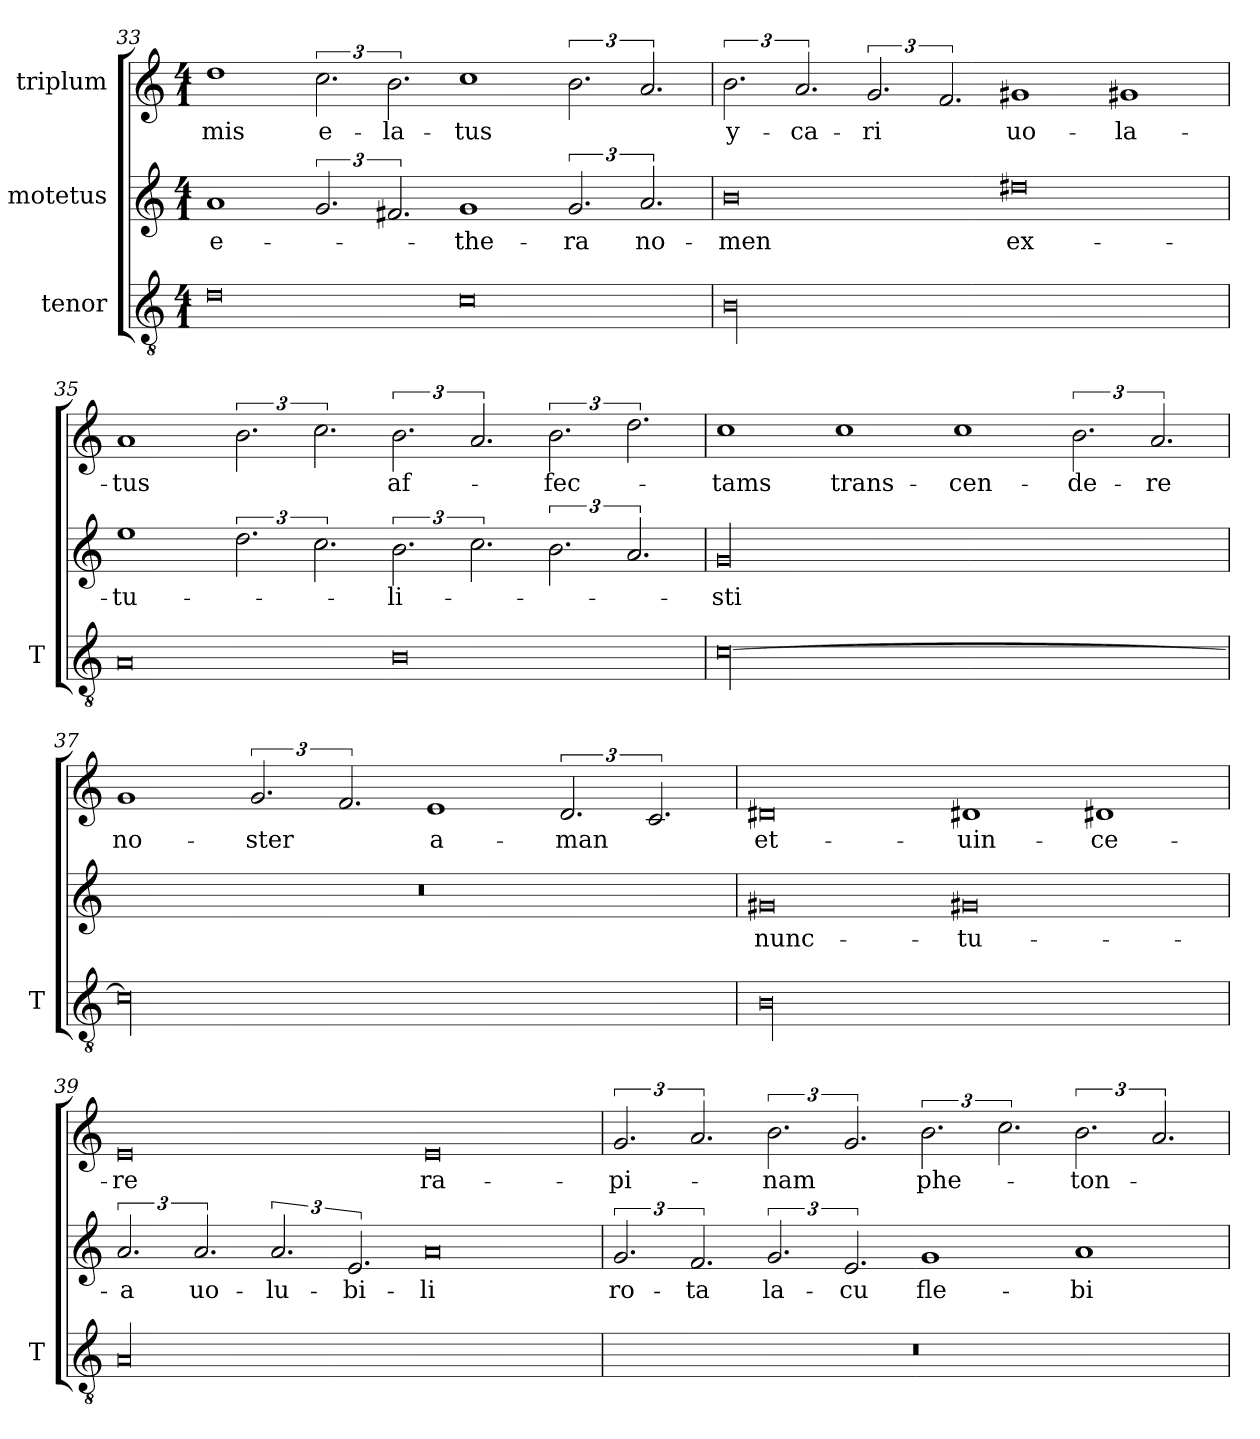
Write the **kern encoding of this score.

**kern	**kern	**text	**kern	**text
*part3	*part2	*part2	*part1	*part1
*staff3	*staff2	*staff2	*staff1	*staff1
*I"tenor	*I"motetus	*	*I"triplum	*
*I'T	*	*	*	*
!!LO:PB:g=z
*clefGv2	*clefG2	*	*clefG2	*
*k[]	*k[]	*	*k[]	*
*C:	*C:	*	*C:	*
*M4/1	*M4/1	*	*M4/1	*
=33	=33	=33	=33	=33
0d\	1a/	e-	1dd\	-mis
.	3.g/	.	3.cc\	e-
.	3.f#X/	.	3.b\	-la-
0c\	1g/	-the-	1cc\	-tus
.	3.g/	-ra	3.b\	.
.	3.a/	no-	3.a/	.
=34	=34	=34	=34	=34
00B\	0b\	-men	3.b\	y-
.	.	.	3.a/	-ca-
.	.	.	3.g/	-ri
.	.	.	3.f/	.
.	0dd#X\	ex-	1g#X/	uo-
.	.	.	1g#X/	-la-
=35	=35	=35	=35	=35
0A/	1ee\	-tu-	1a/	-tus
.	3.dd\	.	3.b\	.
.	3.cc\	.	3.cc\	.
0B\	3.b\	-li-	3.b\	af-
.	3.cc\	.	3.a/	.
.	3.b\	.	3.b\	-fec-
.	3.a/	.	3.dd\	.
=36	=36	=36	=36	=36
[00c\	00g/	-sti	1cc\	-tams
.	.	.	1cc\	trans-
.	.	.	1cc\	-cen-
.	.	.	3.b\	-de-
.	.	.	3.a/	-re
=37	=37	=37	=37	=37
00c\]	00r	.	1g/	no-
.	.	.	3.g/	-ster
.	.	.	3.f/	.
.	.	.	1e/	a-
.	.	.	3.d/	-man
.	.	.	3.c/	.
=38	=38	=38	=38	=38
00B\	0g#X/	nunc-	0d#X/	et-
.	0g#X/	tu-	1d#X/	uin-
.	.	.	1d#X/	-ce-
=39	=39	=39	=39	=39
00A/	3.a/	-a	0e/	-re
.	3.a/	uo-	.	.
.	3.a/	-lu-	.	.
.	3.e/	-bi-	.	.
.	0a/	-li	0e/	ra-
=40	=40	=40	=40	=40
00r	3.g/	ro-	3.g/	-pi-
.	3.f/	-ta	3.a/	.
.	3.g/	la-	3.b\	-nam
.	3.e/	-cu	3.g/	.
.	1g/	fle-	3.b\	phe-
.	.	.	3.cc\	.
.	1a/	-bi-	3.b\	-ton-
.	.	.	3.a/	.
=	=	=	=	=
*-	*-	*-	*-	*-
